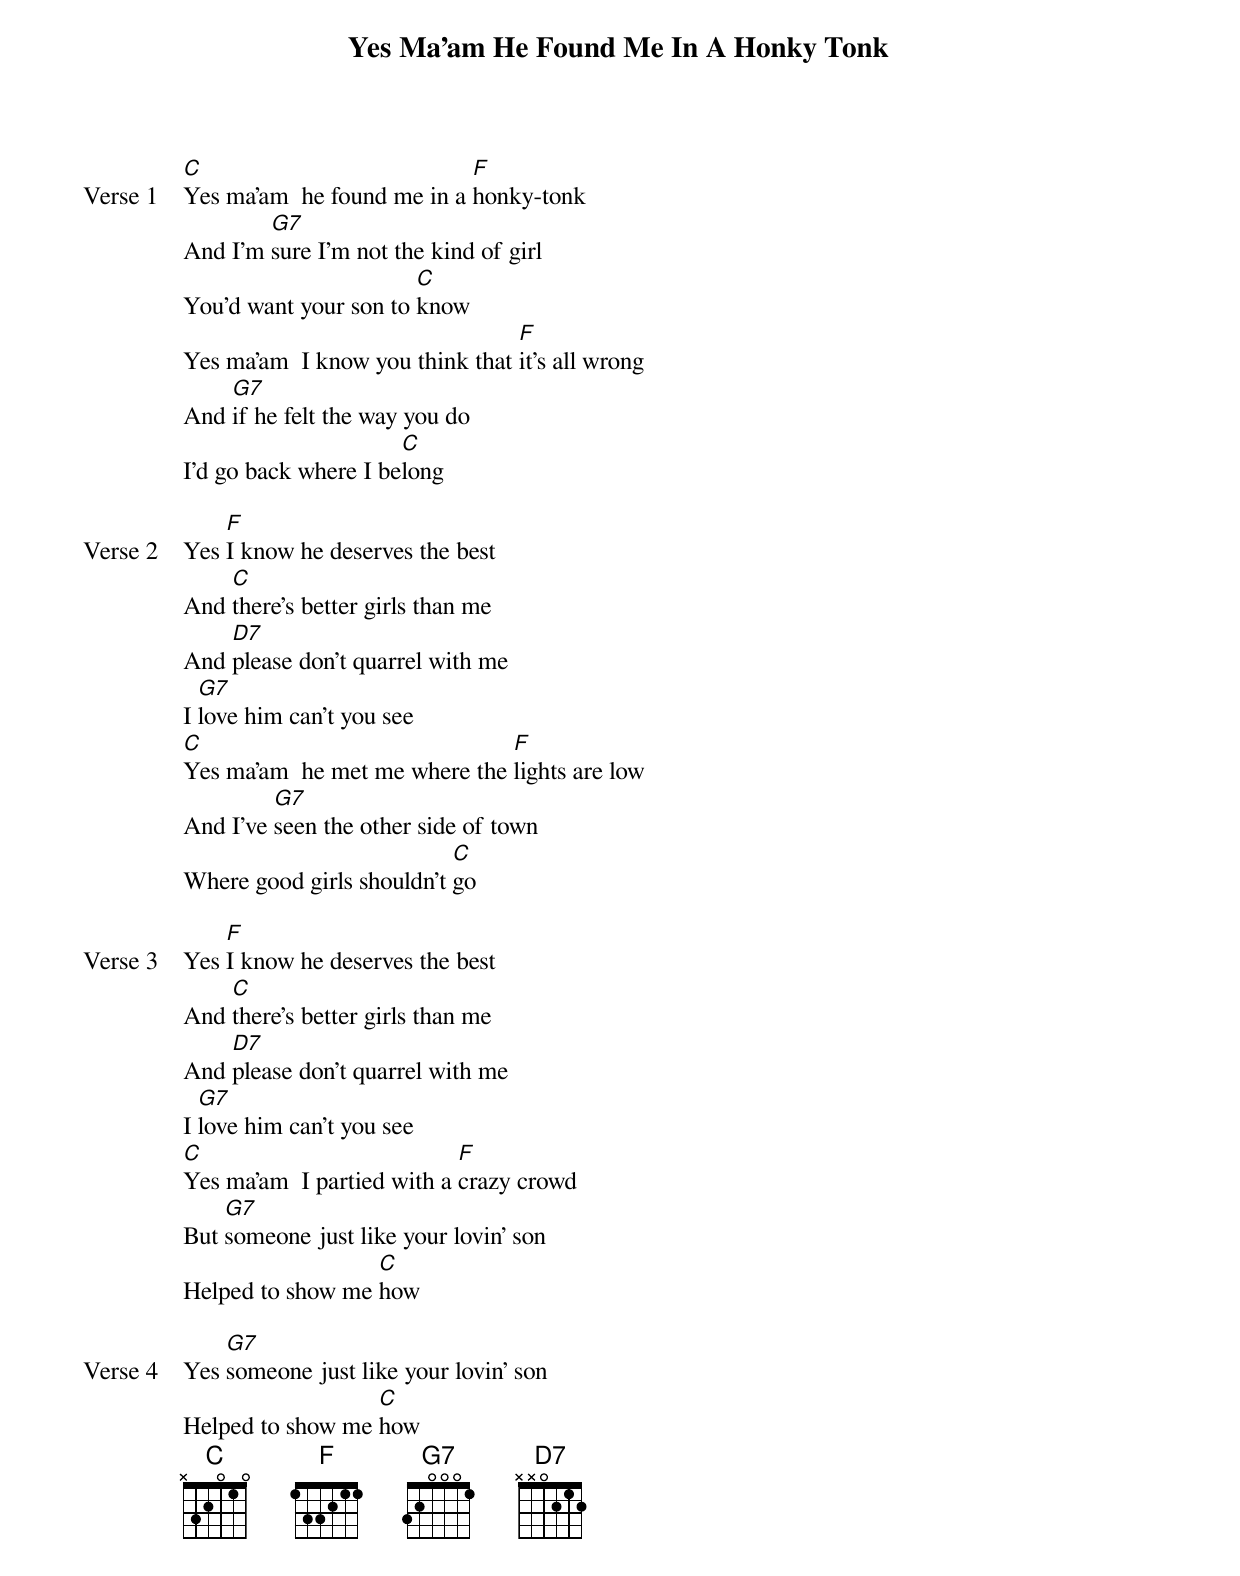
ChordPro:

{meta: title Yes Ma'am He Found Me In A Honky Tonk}
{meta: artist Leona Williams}
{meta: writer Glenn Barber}

{start_of_verse: Verse 1}
[C]Yes ma'am  he found me in a [F]honky-tonk
And I'm [G7]sure I'm not the kind of girl
You’d want your son to [C]know
Yes ma'am  I know you think that [F]it's all wrong
And [G7]if he felt the way you do
I'd go back where I be[C]long
{end_of_verse}

{start_of_verse: Verse 2}
Yes [F]I know he deserves the best
And [C]there's better girls than me
And [D7]please don't quarrel with me
I [G7]love him can't you see
[C]Yes ma'am  he met me where the [F]lights are low
And I've [G7]seen the other side of town
Where good girls shouldn't [C]go
{end_of_verse}

{start_of_verse: Verse 3}
Yes [F]I know he deserves the best
And [C]there's better girls than me
And [D7]please don't quarrel with me
I [G7]love him can't you see
[C]Yes ma'am  I partied with a [F]crazy crowd
But [G7]someone just like your lovin' son
Helped to show me [C]how
{end_of_verse}

{start_of_verse: Verse 4}
Yes [G7]someone just like your lovin' son
Helped to show me [C]how
{end_of_verse}
